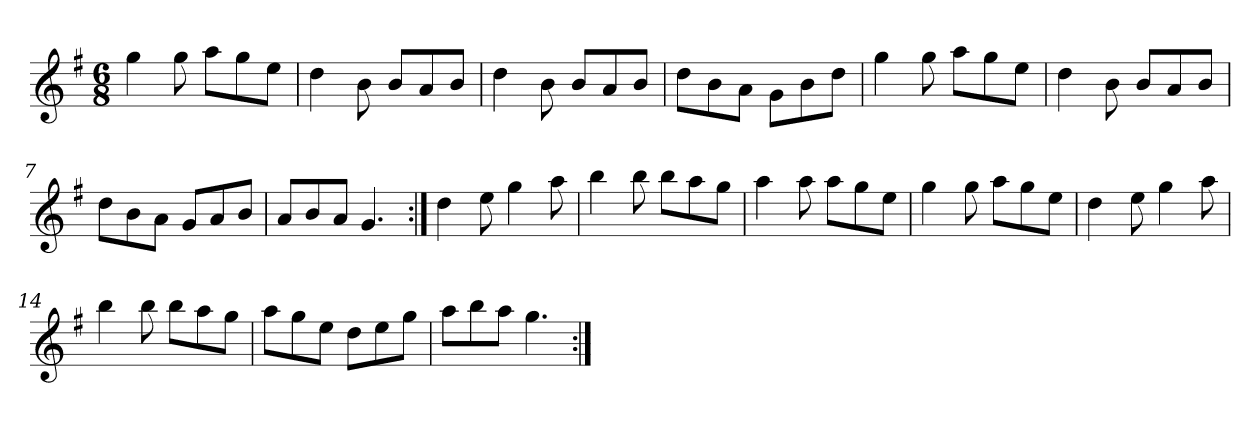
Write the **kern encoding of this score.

**kern
*part1
*staff1
*clefG2
*k[f#]
*G:
*M6/8
=1
4gg\
8gg\
8aa\L
8gg\
8ee\J
=2
4dd\
8b\
8b/L
8a/
8b/J
=3
4dd\
8b\
8b/L
8a/
8b/J
=4
8dd\L
8b\
8a\J
8g\L
8b\
8dd\J
=5
4gg\
8gg\
8aa\L
8gg\
8ee\J
=6
4dd\
8b\
8b/L
8a/
8b/J
=7
8dd\L
8b\
8a\J
8g/L
8a/
8b/J
=8
8a/L
8b/
8a/J
4.g/
!!LO:LB:g=z
=9:|!
4dd\
8ee\
4gg\
8aa\
=10
4bb\
8bb\
8bb\L
8aa\
8gg\J
=11
4aa\
8aa\
8aa\L
8gg\
8ee\J
=12
4gg\
8gg\
8aa\L
8gg\
8ee\J
=13
4dd\
8ee\
4gg\
8aa\
=14
4bb\
8bb\
8bb\L
8aa\
8gg\J
=15
8aa\L
8gg\
8ee\J
8dd\L
8ee\
8gg\J
!!LO:LB:g=z
=16
8aa\L
8bb\
8aa\J
4.gg\
=:|!
*-
